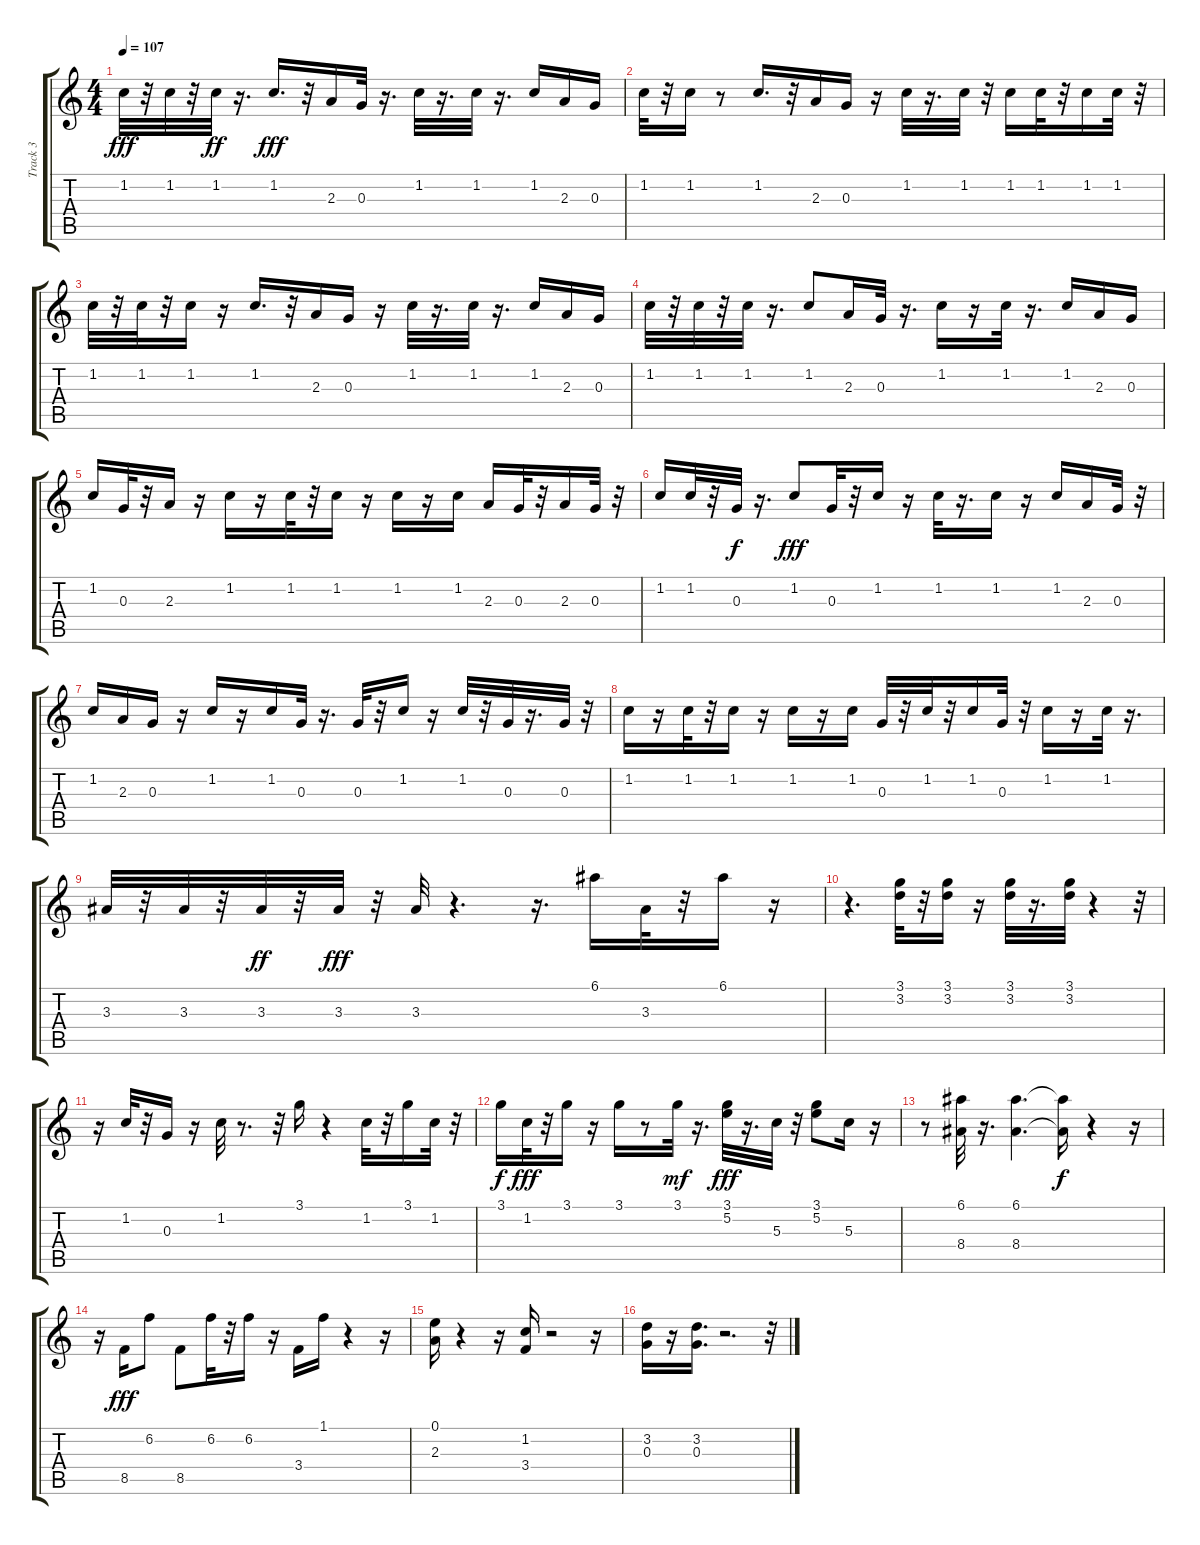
\track ("Track 3" "Track 3") {instrument acousticguitarnylon}
\staff {score tabs}
\tuning (E4 B3 G3 D3 A2 E2) {hide}
\ts (4 4)
\tempo 107
\clef g2
\ks c
1.2.32{dy fff} r.32 1.2.32 r.32 1.2.32{dy ff} r.16{d} 1.2.16{d dy fff} r.32 2.3.16 0.3.32 r.16{d} 1.2.32 r.16{d} 1.2.32 r.16{d} 1.2.16 2.3.16 0.3.16 |
1.2.32 r.32 1.2.16 r.8 1.2.16{d} r.32 2.3.16 0.3.16 r.16 1.2.32 r.16{d} 1.2.32 r.32 1.2.16 1.2.32 r.32 1.2.16 1.2.32 r.32 |
1.2.32 r.32 1.2.32 r.32 1.2.16 r.16 1.2.16{d} r.32 2.3.16 0.3.16 r.16 1.2.32 r.16{d} 1.2.32 r.16{d} 1.2.16 2.3.16 0.3.16 |
1.2.32 r.32 1.2.32 r.32 1.2.32 r.16{d} 1.2.8 2.3.16 0.3.32 r.16{d} 1.2.16 r.16 1.2.32 r.16{d} 1.2.16 2.3.16 0.3.16 |
1.2.16 0.3.32 r.32 2.3.16 r.16 1.2.16 r.16 1.2.32 r.32 1.2.16 r.16 1.2.16 r.16 1.2.16 2.3.16 0.3.32 r.32 2.3.16 0.3.32 r.32 |
1.2.16 1.2.32 r.32 0.3.32{dy f} r.16{d} 1.2.8{dy fff} 0.3.32 r.32 1.2.16 r.16 1.2.32 r.16{d} 1.2.16 r.16 1.2.16 2.3.16 0.3.32 r.32 |
1.2.16 2.3.16 0.3.16 r.16 1.2.16 r.16 1.2.16 0.3.32 r.16{d} 0.3.32 r.32 1.2.16 r.16 1.2.32 r.32 0.3.32 r.16{d} 0.3.32 r.32 |
1.2.16 r.16 1.2.32 r.32 1.2.16 r.16 1.2.16 r.16 1.2.16 0.3.32 r.32 1.2.32 r.32 1.2.16 0.3.32 r.32 1.2.16 r.16 1.2.32 r.16{d} |
3.3.32 r.32 3.3.32 r.32 3.3.32{dy ff} r.32 3.3.32{dy fff} r.32 3.3.32 r.4{d} r.16{d} 6.1.16 3.3.32 r.32 6.1.16 r.16 |
r.4{d} (3.1 3.2).32 r.32 (3.1 3.2).16 r.16 (3.1 3.2).32 r.16{d} (3.1 3.2).32 r.4 r.32 |
r.16 1.2.32 r.32 0.3.16 r.16 1.2.32 r.8{d} r.32 3.1.16 r.4 1.2.32 r.32 3.1.16 1.2.32 r.32 |
3.1.16{dy f} 1.2.32{dy fff} r.32 3.1.16 r.16 3.1.16 r.8 3.1.32{dy mf} r.16{d} (3.1 5.2).32{dy fff} r.16{d} 5.3.32 r.32 (3.1 5.2).8 5.3.16 r.16 |
r.8 (6.1 8.4).32 r.16{d} (6.1 8.4).4{d} (6.1{t} 8.4{t}).16{dy f} r.4 r.16 |
r.16 8.5.16{dy fff} 6.2.8 8.5.8 6.2.32 r.32 6.2.16 r.16 3.4.16 1.1.16 r.4 r.16 |
(0.1 2.3).16 r.4 r.16 (1.2 3.4).16 r.2 r.16 |
(3.2 0.3).16 r.16 (3.2 0.3).16{d} r.2{d} r.32
